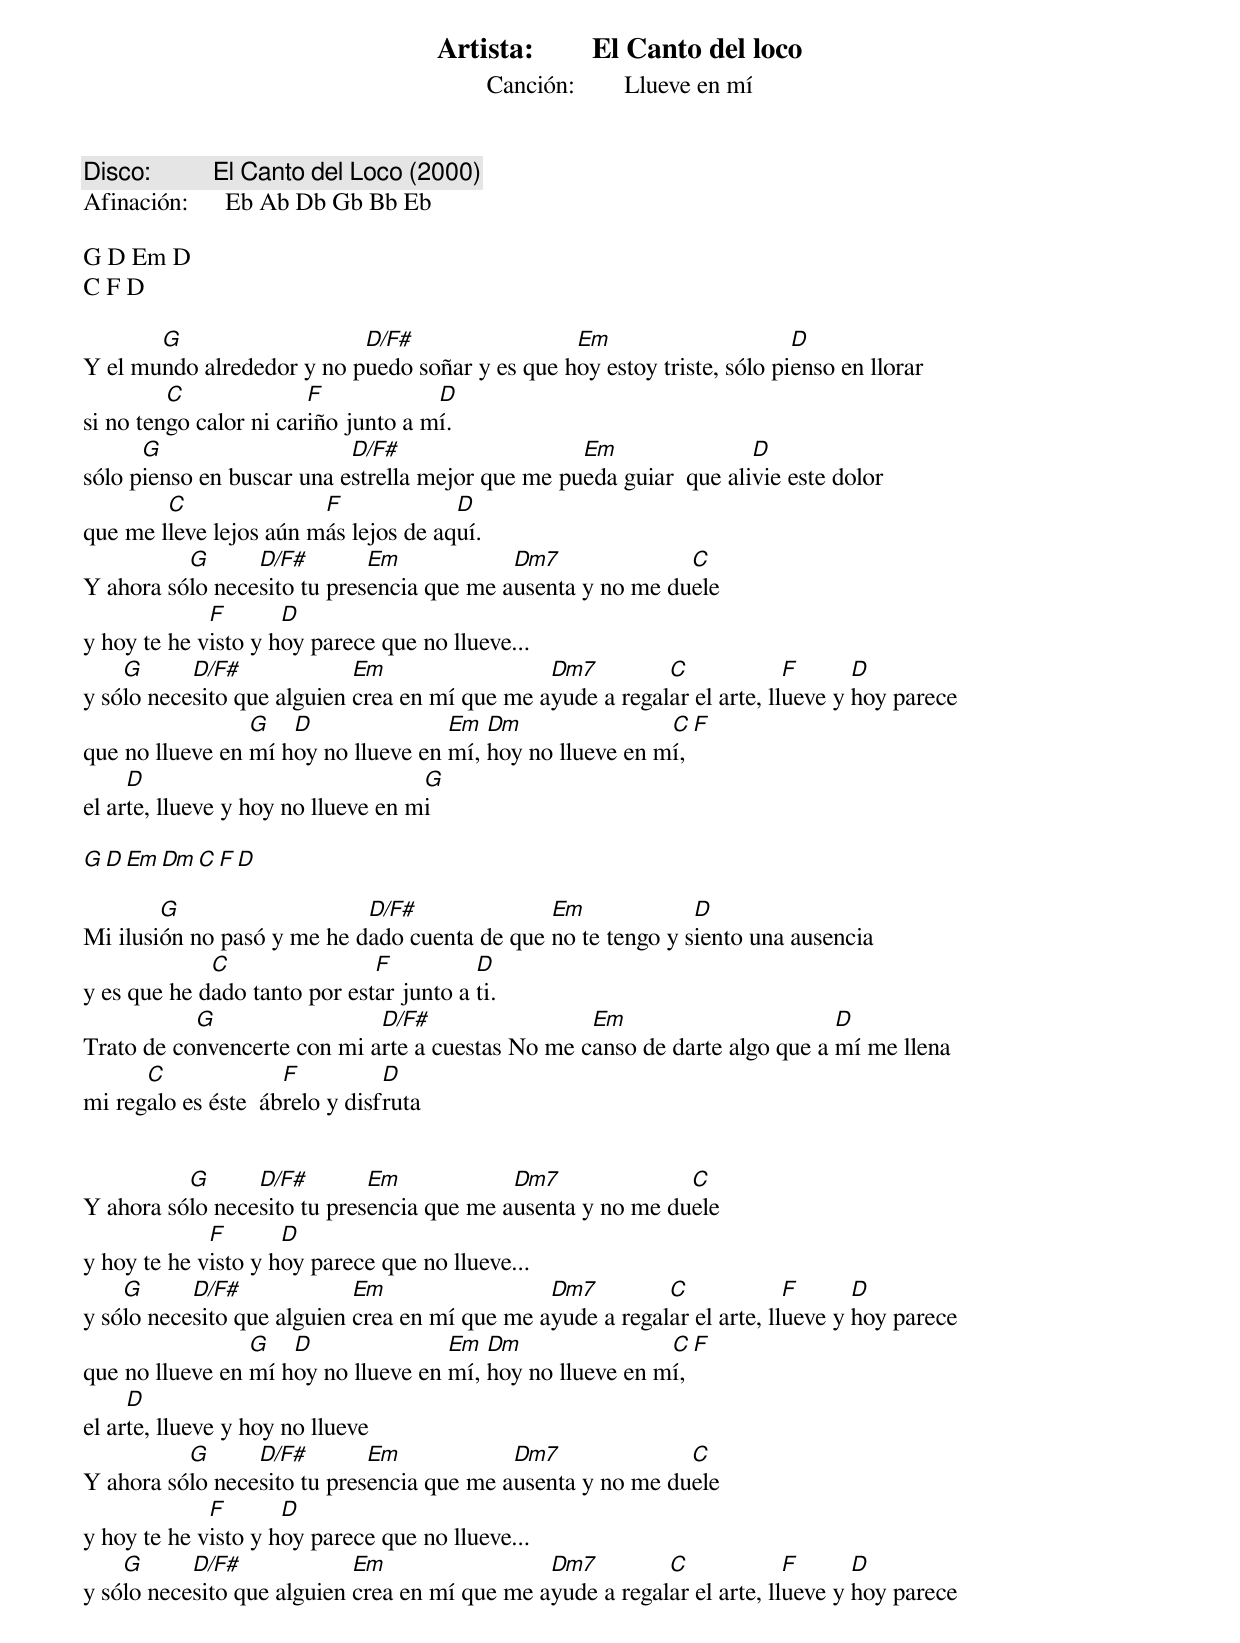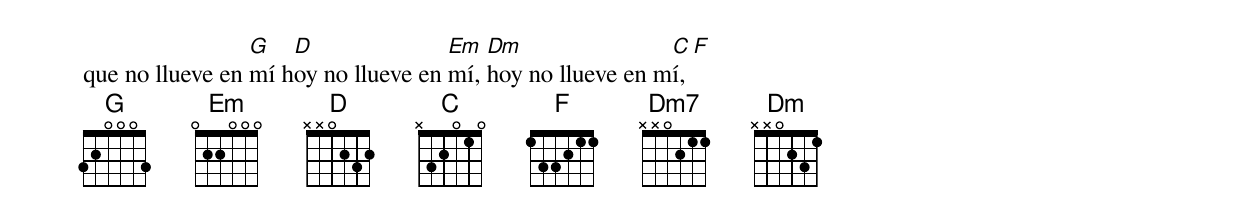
Artista:	El Canto del loco
Canción:	Llueve en mí
Disco:		El Canto del Loco (2000)
Afinación: 	Eb Ab Db Gb Bb Eb

G D Em D
C F D

       G                   D/F#                 Em                      D
Y el mundo alrededor y no puedo soñar y es que hoy estoy triste, sólo pienso en llorar
         C              F            D
si no tengo calor ni cariño junto a mí.
      G                    D/F#                   Em                D
sólo pienso en buscar una estrella mejor que me pueda guiar  que alivie este dolor
        C               F             D
que me lleve lejos aún más lejos de aquí.
          G      D/F#        Em            Dm7              C
Y ahora sólo necesito tu presencia que me ausenta y no me duele
             F       D
y hoy te he visto y hoy parece que no llueve...
    G      D/F#             Em                 Dm7         C             F      D
y sólo necesito que alguien crea en mí que me ayude a regalar el arte, llueve y hoy parece
                 G   D               Em  Dm                C   F
que no llueve en mí hoy no llueve en mí, hoy no llueve en mí,
     D                              G
el arte, llueve y hoy no llueve en mi

G D Em Dm C F D

        G                   D/F#              Em             D
Mi ilusión no pasó y me he dado cuenta de que no te tengo y siento una ausencia
             C                F          D
y es que he dado tanto por estar junto a ti.
           G                 D/F#                 Em                       D
Trato de convencerte con mi arte a cuestas No me canso de darte algo que a mí me llena
      C              F          D
mi regalo es éste  ábrelo y disfruta


          G      D/F#        Em            Dm7              C
Y ahora sólo necesito tu presencia que me ausenta y no me duele
             F       D
y hoy te he visto y hoy parece que no llueve...
    G      D/F#             Em                 Dm7         C             F      D
y sólo necesito que alguien crea en mí que me ayude a regalar el arte, llueve y hoy parece
                 G   D               Em  Dm                C   F
que no llueve en mí hoy no llueve en mí, hoy no llueve en mí,
     D
el arte, llueve y hoy no llueve
          G      D/F#        Em            Dm7              C
Y ahora sólo necesito tu presencia que me ausenta y no me duele
             F       D
y hoy te he visto y hoy parece que no llueve...
    G      D/F#             Em                 Dm7         C             F      D
y sólo necesito que alguien crea en mí que me ayude a regalar el arte, llueve y hoy parece
                 G   D               Em  Dm                C   F
que no llueve en mí hoy no llueve en mí, hoy no llueve en mí,
